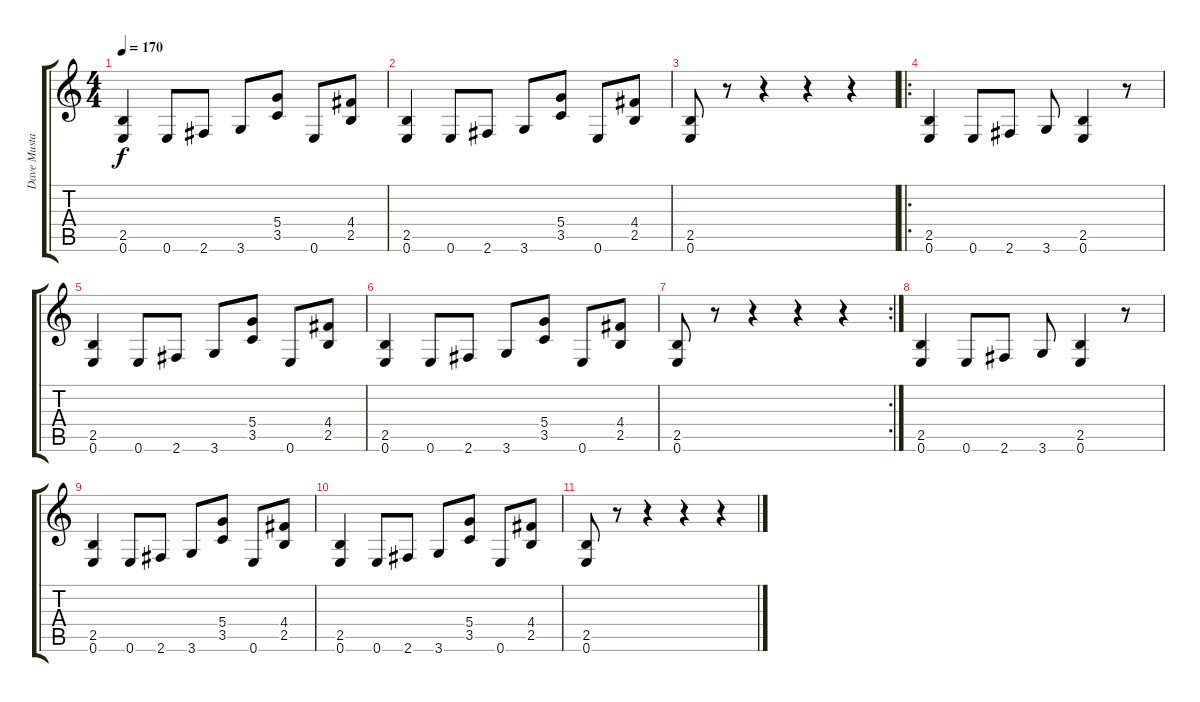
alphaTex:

\track ("Dave Mustaine (Disto Gtr)" "Dave Musta") {instrument distortionguitar}
\staff {score tabs}
\tuning (E4 B3 G3 D3 A2 E2) {hide}
\ts (4 4)
\tempo 170
\clef g2
\ks c
(2.5 0.6).4{dy f} 0.6.8 2.6.8 3.6.8 (5.4 3.5).8 0.6.8 (4.4 2.5).8 |
(2.5 0.6).4 0.6.8 2.6.8 3.6.8 (5.4 3.5).8 0.6.8 (4.4 2.5).8 |
(2.5 0.6).8 r.8 r.4 r.4 r.4 |
\ro
(2.5 0.6).4 0.6.8 2.6.8 3.6.8 (2.5 0.6).4 r.8 |
(2.5 0.6).4 0.6.8 2.6.8 3.6.8 (5.4 3.5).8 0.6.8 (4.4 2.5).8 |
(2.5 0.6).4 0.6.8 2.6.8 3.6.8 (5.4 3.5).8 0.6.8 (4.4 2.5).8 |
\rc 2
(2.5 0.6).8 r.8 r.4 r.4 r.4 |
(2.5 0.6).4 0.6.8 2.6.8 3.6.8 (2.5 0.6).4 r.8 |
(2.5 0.6).4 0.6.8 2.6.8 3.6.8 (5.4 3.5).8 0.6.8 (4.4 2.5).8 |
(2.5 0.6).4 0.6.8 2.6.8 3.6.8 (5.4 3.5).8 0.6.8 (4.4 2.5).8 |
(2.5 0.6).8 r.8 r.4 r.4 r.4
